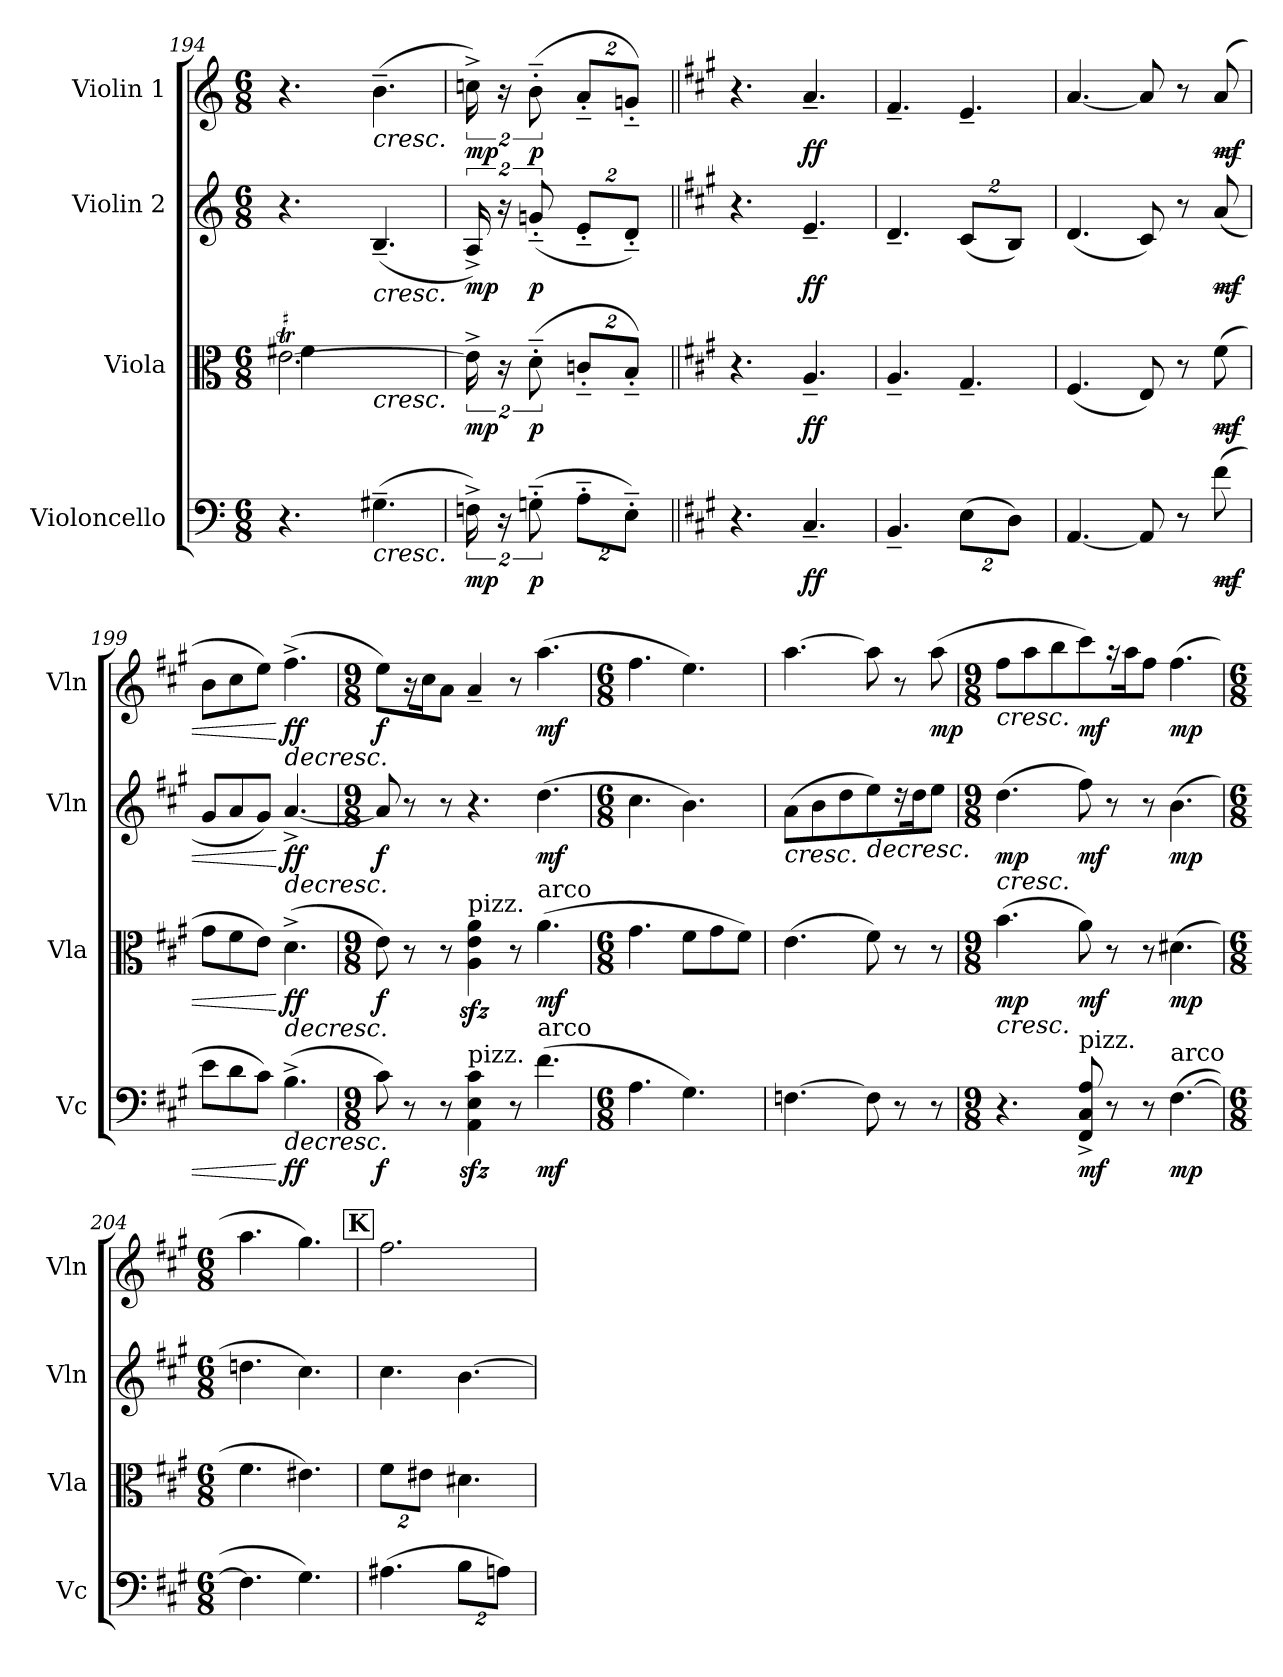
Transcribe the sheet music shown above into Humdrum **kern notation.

**kern	**dynam	**kern	**dynam	**kern	**dynam	**kern	**dynam
*part4	*part4	*part3	*part3	*part2	*part2	*part1	*part1
*staff4	*staff4	*staff3	*staff3	*staff2	*staff2	*staff1	*staff1
*I"Violoncello	*	*I"Viola	*	*I"Violin 2	*	*I"Violin 1	*
*I'Vc	*	*I'Vla	*	*I'Vln	*	*I'Vln	*
*clefF4	*	*clefC3	*	*clefG2	*	*clefG2	*
*k[]	*	*k[]	*	*k[]	*	*k[]	*
*M6/8	*	*M6/8	*	*M6/8	*	*M6/8	*
=194	=194	=194	=194	=194	=194	=194	=194
!	!	!LO:TR:acc=#	!	!	!	!	!
*	*	*^	*	*	*	*	*
4.r	.	[2.eT\	4f#X	.	4.r	.	4.r	.
.	.	.	8ryy	.	.	.	.	.
!	!LO:HP:b	!	!	!LO:HP:b	!	!LO:HP:b	!	!LO:HP:b
(4.G#X~\	<	.	4.ryy	<	(4.B~/	<	(4.b~\	<
=195	=195	=195	=195	=195	=195	=195	=195	=195
!	!LO:DY:b	!	!	!LO:DY:b	!	!LO:DY:b	!	!LO:DY:b
*	*	*v	*v	*	*	*	*	*
32%3Fn^\)	mp	32%3e^\]	mp	32%3A^/)	mp	32%3ccn^\)	mp
32%3r	.	32%3r	.	32%3r	.	32%3r	.
!	!LO:DY:b	!	!LO:DY:b	!	!LO:DY:b	!	!LO:DY:b
(16%3Gn'~\	p	(16%3d'~\	p	(16%3gn'~/	p	(16%3b'~\	p
*Xbrackettup	*	*Xbrackettup	*	*Xbrackettup	*	*Xbrackettup	*
16%3A'~\L	.	16%3cn'~/L	.	16%3e'~/L	.	16%3a'~/L	.
16%3E'~\J)	.	16%3B'~/J)	.	16%3d'~/J)	.	16%3gn'~/J)	.
!!LO:PB:g=z
=196||	=196||	=196||	=196||	=196||	=196||	=196||	=196||
*k[f#c#g#]	*	*k[f#c#g#]	*	*k[f#c#g#]	*	*k[f#c#g#]	*
4.r	.	4.r	.	4.r	.	4.r	.
!	!LO:DY:b	!	!LO:DY:b	!	!LO:DY:b	!	!LO:DY:b
4.C#~/	ff	4.A~/	ff	4.e~/	ff	4.a~/	ff
=197	=197	=197	=197	=197	=197	=197	=197
4.BB~/	.	4.A~/	.	4.d~/	.	4.f#~/	.
(16%3E\L	.	4.G#~/	.	(16%3c#/L	.	4.e~/	.
16%3D\J)	.	.	.	16%3B/J)	.	.	.
=198	=198	=198	=198	=198	=198	=198	=198
[4.AA/	.	(4.F#/	.	(4.d/	.	[4.a/	.
8AA/]	.	8E/)	.	8c#/)	.	8a/]	.
8r	.	8r	.	8r	.	8r	.
!	!LO:HP:b	!	!LO:HP:b	!	!LO:HP:b	!	!LO:HP:b
!	!LO:DY:n=1:b	!	!LO:DY:n=1:b	!	!LO:DY:n=1:b	!	!LO:DY:n=1:b
(8f#\	< mf	(8f#\	< mf	(8a/	< mf	(8a/	< mf
=199	=199	=199	=199	=199	=199	=199	=199
8e\L	.	8g#\L	.	8g#/L	.	8b\L	.
8d\	.	8f#\	.	8a/	.	8cc#\	.
8c#\J)	.	8e\J)	.	8g#/J)	.	8ee\J)	.
!	!LO:HP:n=1:b	!	!LO:HP:n=1:b	!	!LO:HP:n=1:b	!	!LO:HP:n=1:b
!	!LO:DY:n=1:b	!	!LO:DY:n=1:b	!	!LO:DY:n=1:b	!	!LO:DY:n=1:b
(4.B^\	[ > ff	(4.d^\	[ > ff	[4.a^/	[ > ff	(4.ff#^\	[ > ff
.	[	.	[	.	[	.	[
=200	=200	=200	=200	=200	=200	=200	=200
*M9/8	*	*M9/8	*	*M9/8	*	*M9/8	*
!	!LO:DY:b	!	!LO:DY:b	!	!LO:DY:b	!	!LO:DY:b
8c#\)	f	8e\)	f	8a/]	f	8ee\L)	f
8r	.	8r	.	8r	.	16r	.
.	.	.	.	.	.	16cc#\J	.
8r	.	8r	.	8r	.	8a\J	.
!	!	!LO:TX:a:t=pizz.	!	!	!	!	!
!LO:TX:a:t=pizz.	!	!	!	!	!	!	!
4AA\zz< 4E\zz< 4c#\zz<	.	4A\zz< 4e\zz< 4a\zz<	.	4.r	.	4a~/	.
8r	.	8r	.	.	.	8r	.
!	!	!LO:TX:a:t=arco	!	!	!	!	!
!LO:TX:a:t=arco	!	!	!	!	!	!	!
!	!LO:DY:b	!	!LO:DY:b	!	!LO:DY:b	!	!LO:DY:b
(4.f#\	mf	(4.a\	mf	(4.dd\	mf	(4.aa\	mf
!!LO:LB:g=z
=201	=201	=201	=201	=201	=201	=201	=201
*M6/8	*	*M6/8	*	*M6/8	*	*M6/8	*
4.A\	.	4.g#\	.	4.cc#\	.	4.ff#\	.
4.G#\)	.	8f#\L	.	4.b\)	.	4.ee\)	.
.	.	8g#\	.	.	.	.	.
.	.	8f#\J)	.	.	.	.	.
=202	=202	=202	=202	=202	=202	=202	=202
!	!	!	!	!	!LO:HP:b	!	!
[4.Fn\	.	(4.e\	.	(8a\L	<	[4.aa\	.
.	.	.	.	8b\	.	.	.
.	.	.	.	8dd\J	.	.	.
!	!	!	!	!	!LO:HP:n=1:b	!	!
8F\]	.	8f#\)	.	8ee\L)	] >	8aa\]	.
8r	.	8r	.	16r	.	8r	.
.	.	.	.	16dd\J	.	.	.
!	!	!	!	!	!	!	!LO:DY:b
8r	.	8r	.	8ee\J	.	(8aa\	mp
.	.	.	.	.	[	.	.
=203	=203	=203	=203	=203	=203	=203	=203
*M9/8	*	*M9/8	*	*M9/8	*	*M9/8	*
!	!	!	!LO:HP:b	!	!LO:HP:b	!	!LO:HP:b
!	!	!	!LO:DY:n=1:b	!	!LO:DY:n=1:b	!	!
4.r	.	(4.b\	< mp	(4.dd\	< mp	8ff#\L	<
.	.	.	.	.	.	8aa\	.
.	.	.	.	.	.	8bb\J	.
!LO:TX:a:t=pizz.	!	!	!	!	!	!	!
!	!LO:DY:b	!	!LO:DY:n=2:b	!	!LO:DY:n=2:b	!	!LO:DY:n=1:b
8FF#/^ 8C#/^ 8A/^	mf	8a\)	] mf	8ff#\)	] mf	8ccc#\L)	] mf
8r	.	8r	.	8r	.	16r	.
.	.	.	.	.	.	16aa\J	.
8r	.	8r	.	8r	.	8ff#\J	.
!LO:TX:a:t=arco	!	!	!	!	!	!	!
!	!LO:DY:b	!	!LO:DY:n=3:b	!	!LO:DY:n=3:b	!	!LO:DY:n=2:b
([4.F#\	mp	(4.d#X\	mp	(4.b\	mp	(4.ff#\	mp
=204	=204	=204	=204	=204	=204	=204	=204
*M6/8	*	*M6/8	*	*M6/8	*	*M6/8	*
4.F#\]	.	4.f#\	.	4.ddni\	.	4.aa\	.
4.G#\)	.	4.e#X\)	.	4.cc#\)	.	4.gg#\)	.
!!LO:REH:place=s1:a:B:cj:fs=14:t=K
=205	=205	=205	=205	=205	=205	=205	=205
(4.A#X\	.	16%3f#\L	.	4.cc#\	.	2.ff#\	.
.	.	16%3e#X\J	.	.	.	.	.
*brackettup	*	*	*	*	*	*	*
16%3B\L	.	4.d#X\	.	[4.b\	.	.	.
16%3An\J)	.	.	.	.	.	.	.
.	]	.	[	.	[	.	[
=	=	=	=	=	=	=	=
*-	*-	*-	*-	*-	*-	*-	*-
